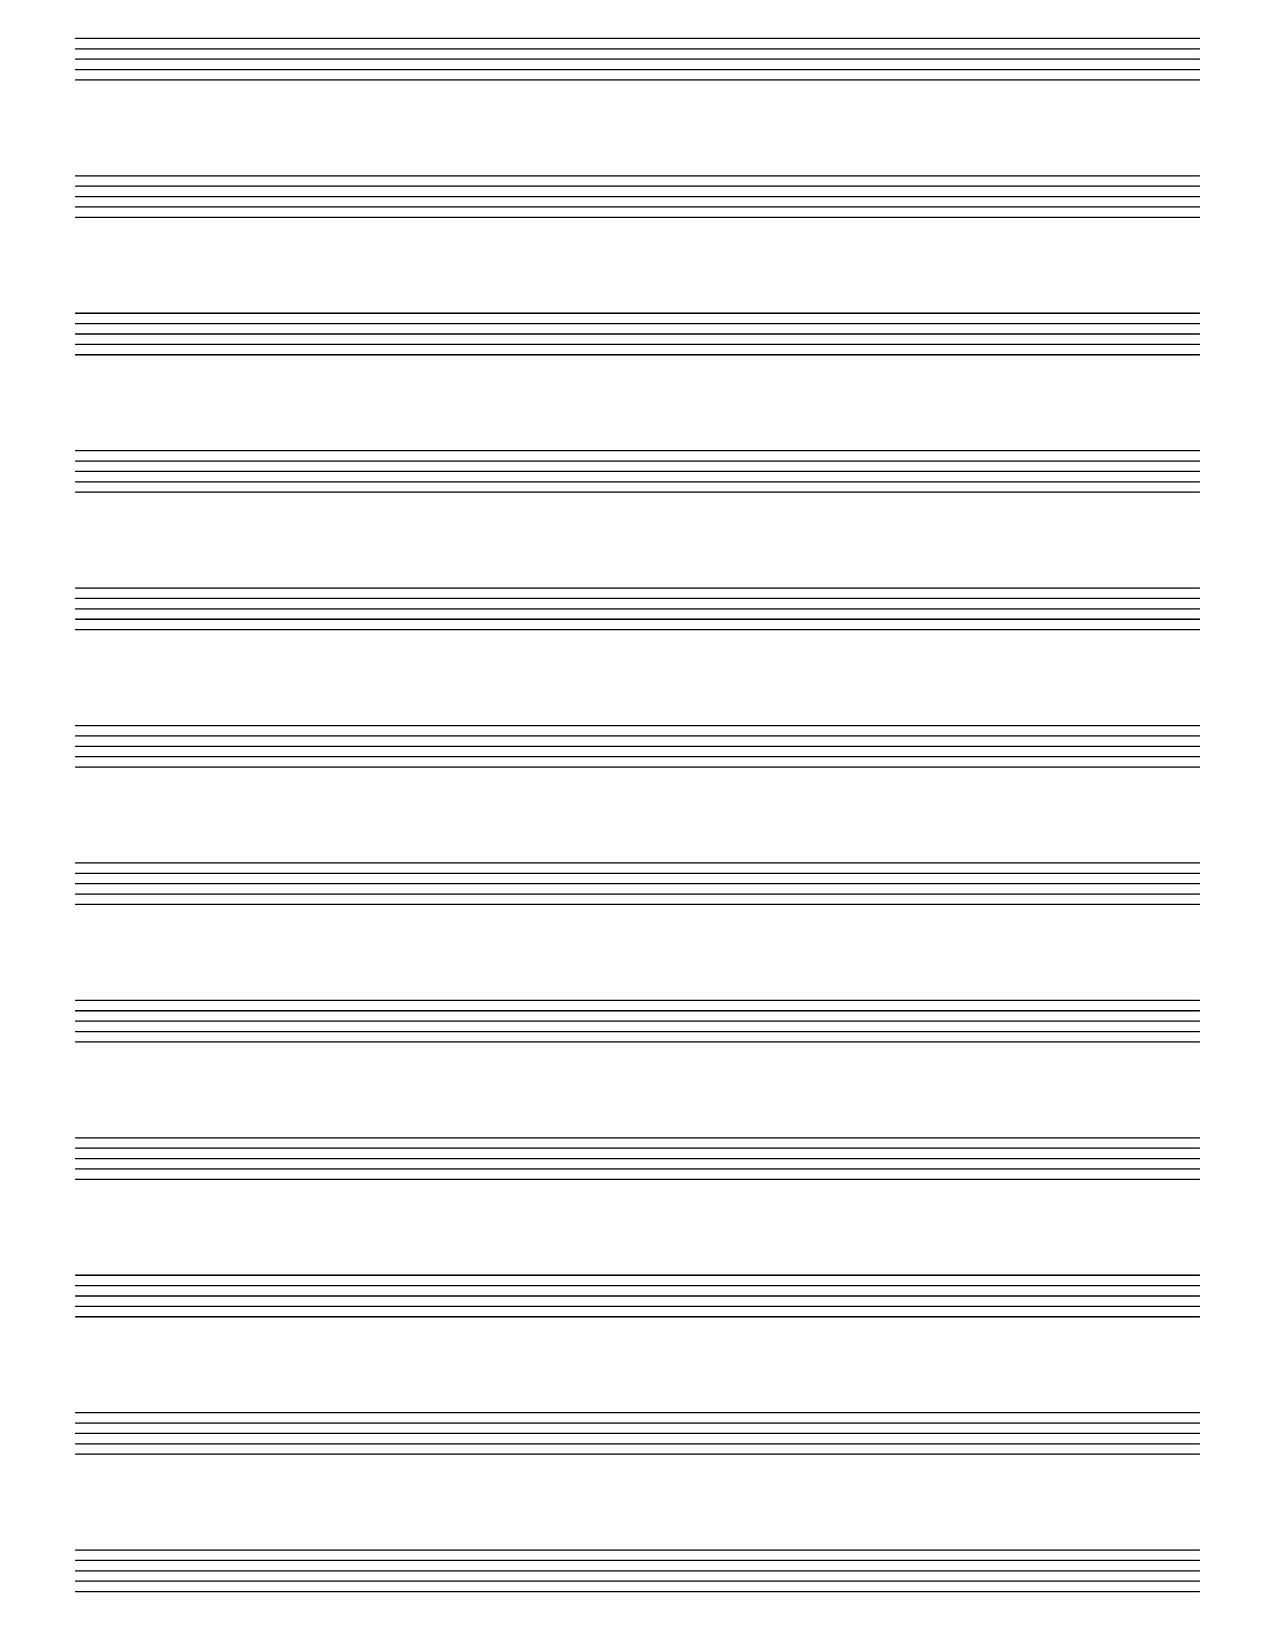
%% Do not edit this file; it is auto-generated from LSR http://lsr.dsi.unimi.it
%% This file is in the public domain.
\version "2.13.1"

\header {
  lsrtags = "staff-notation, editorial-annotations, contexts-and-engravers, paper-and-layout"

%% Translation of GIT committish: f39a9724d9f51ed9d0d464689ef62f549d7b8dd6
  texidoces = "
Para crear pentagramas en blanco, genere compases vacíos y después
elimine el grabador de números de compás
@code{Bar_number_engraver} del contexto @code{Score}, y los
grabadores de la indicación de compás
@code{Time_signature_engraver}, de la clave @code{Clef_engraver} y
de los compases @code{Bar_engraver} del contexto de @code{Staff}.

"
  doctitlees = "Crear pentagramas en blanco"

  texidoc = "
To create blank staves, generate empty measures then remove the
@code{Bar_number_engraver} from the @code{Score} context, and the
@code{Time_signature_engraver}, @code{Clef_engraver} and
@code{Bar_engraver} from the @code{Staff} context. 

"
  doctitle = "Creating blank staves"
} % begin verbatim

#(set-global-staff-size 20)

\score {
  { 
    \repeat unfold 12 { s1 \break } 
  }
  \layout {
    indent = 0\in
    \context {
      \Staff
      \remove "Time_signature_engraver"
      \remove "Clef_engraver"
      \remove "Bar_engraver"
    }
    \context {
      \Score
      \remove "Bar_number_engraver"
    }
  }
}

\paper {
  #(set-paper-size "letter")
  ragged-last-bottom = ##f
  line-width = 7.5\in
  left-margin = 0.5\in
  bottom-margin = 0.25\in
  top-margin = 0.25\in
}
